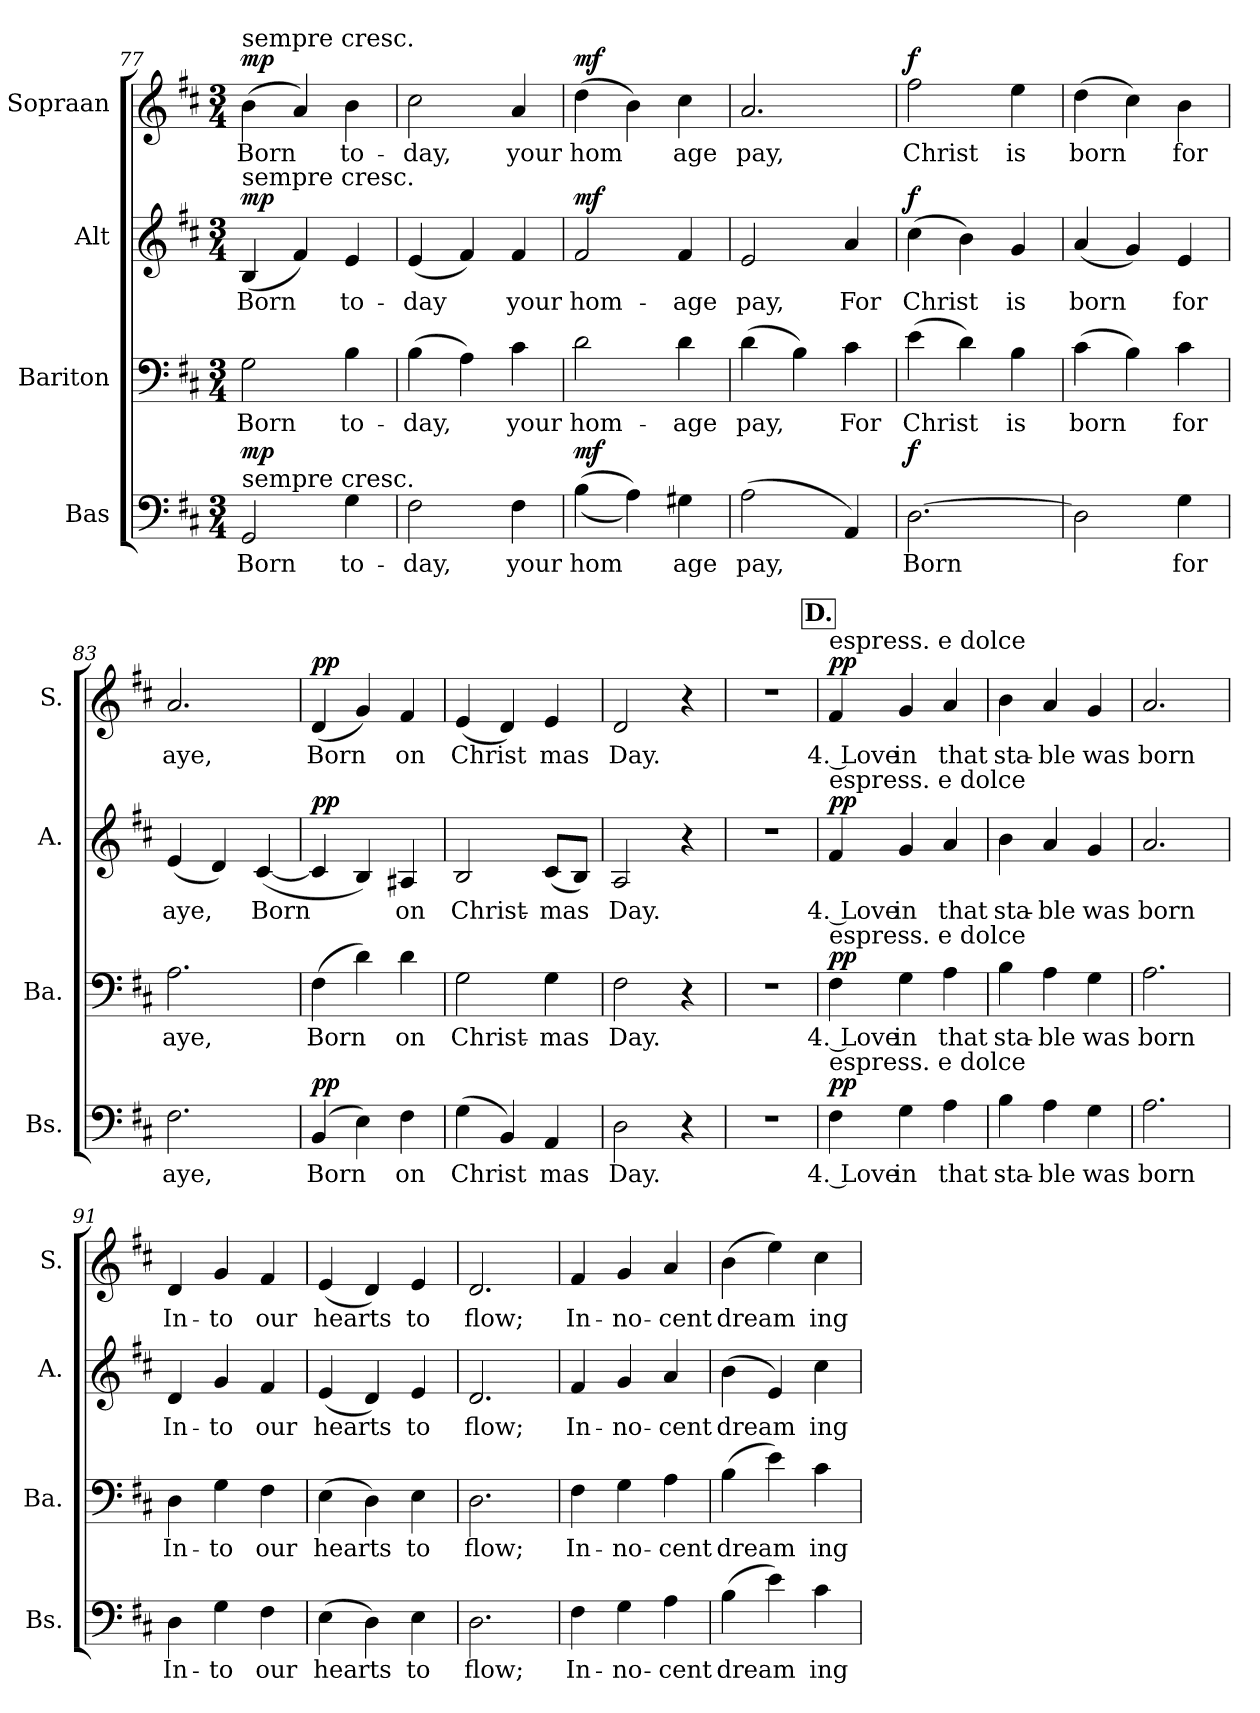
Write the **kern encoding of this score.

**kern	**text	**dynam	**kern	**text	**dynam	**kern	**text	**dynam	**kern	**text	**dynam
*part4	*part4	*part4	*part3	*part3	*part3	*part2	*part2	*part2	*part1	*part1	*part1
*staff4	*staff4	*staff4	*staff3	*staff3	*staff3	*staff2	*staff2	*staff2	*staff1	*staff1	*staff1
*I"Bas	*	*	*I"Bariton	*	*	*I"Alt	*	*	*I"Sopraan	*	*
*I'Bs.	*	*	*I'Ba.	*	*	*I'A.	*	*	*I'S.	*	*
*clefF4	*	*	*clefF4	*	*	*clefG2	*	*	*clefG2	*	*
*k[f#c#]	*	*	*k[f#c#]	*	*	*k[f#c#]	*	*	*k[f#c#]	*	*
*M3/4	*	*	*M3/4	*	*	*M3/4	*	*	*M3/4	*	*
=77	=77	=77	=77	=77	=77	=77	=77	=77	=77	=77	=77
!	!	!	!	!	!	!	!	!	!LO:TX:a:t=sempre cresc.	!	!
!	!	!	!	!	!	!LO:TX:a:t=sempre cresc.	!	!	!	!	!
!LO:TX:a:t=sempre cresc.	!	!	!	!	!	!	!	!	!	!	!
!	!LO:LY:b	!LO:DY:a	!	!LO:LY:b	!	!	!LO:LY:b	!LO:DY:a	!	!LO:LY:b	!LO:DY:a
2GG/	Born	mp	2G\	Born	.	(<4B/	Born	mp	(>4b\	Born	mp
.	.	.	.	.	.	4f#/)	.	.	4a/)	.	.
!	!LO:LY:b	!	!	!LO:LY:b	!	!	!LO:LY:b	!	!	!LO:LY:b	!
4G\	to-	.	4B\	to-	.	4e/	to-	.	4b\	to-	.
=78	=78	=78	=78	=78	=78	=78	=78	=78	=78	=78	=78
!	!LO:LY:b	!	!	!LO:LY:b	!	!	!LO:LY:b	!	!	!LO:LY:b	!
2F#\	-day,	.	(>4B\	-day,	.	(<4e/	-day	.	2cc#\	-day,	.
.	.	.	4A\)	.	.	4f#/)	.	.	.	.	.
!	!LO:LY:b	!	!	!LO:LY:b	!	!	!LO:LY:b	!	!	!LO:LY:b	!
4F#\	your	.	4c#\	your	.	4f#/	your	.	4a/	your	.
=79	=79	=79	=79	=79	=79	=79	=79	=79	=79	=79	=79
!	!LO:LY:b	!LO:DY:a	!	!LO:LY:b	!	!	!LO:LY:b	!LO:DY:a	!	!LO:LY:b	!LO:DY:a
(>(>4B\	hom	mf	2d\	hom-	.	2f#/	hom-	mf	(>4dd\	-hom	mf
4A\))	.	.	.	.	.	.	.	.	4b\)	.	.
!	!LO:LY:b	!	!	!LO:LY:b	!	!	!LO:LY:b	!	!	!LO:LY:b	!
4G#X\	age	.	4d\	-age	.	4f#/	-age	.	4cc#\	age	.
=80	=80	=80	=80	=80	=80	=80	=80	=80	=80	=80	=80
!	!LO:LY:b	!	!	!LO:LY:b	!	!	!LO:LY:b	!	!	!LO:LY:b	!
(>2A\	pay,	.	(>4d\	pay,	.	2e/	pay,	.	2.a/	pay,	.
.	.	.	4B\)	.	.	.	.	.	.	.	.
!	!	!	!	!LO:LY:b	!	!	!LO:LY:b	!	!	!	!
4AA/)	.	.	4c#\	For	.	4a/	For	.	.	.	.
!!LO:LB:g=z
=81	=81	=81	=81	=81	=81	=81	=81	=81	=81	=81	=81
!	!LO:LY:b	!LO:DY:a	!	!LO:LY:b	!	!	!LO:LY:b	!LO:DY:a	!	!LO:LY:b	!LO:DY:a
[2.D\	Born	f	(>4e\	Christ	.	(>4cc#\	Christ	f	2ff#\	Christ	f
.	.	.	4d\)	.	.	4b\)	.	.	.	.	.
!	!	!	!	!LO:LY:b	!	!	!LO:LY:b	!	!	!LO:LY:b	!
.	.	.	4B\	is	.	4g/	is	.	4ee\	is	.
=82	=82	=82	=82	=82	=82	=82	=82	=82	=82	=82	=82
!	!	!	!	!LO:LY:b	!	!	!LO:LY:b	!	!	!LO:LY:b	!
2D\]	.	.	(>4c#\	born	.	(<4a/	born	.	(>4dd\	born	.
.	.	.	4B\)	.	.	4g/)	.	.	4cc#\)	.	.
!	!LO:LY:b	!	!	!LO:LY:b	!	!	!LO:LY:b	!	!	!LO:LY:b	!
4G\	for	.	4c#\	for	.	4e/	for	.	4b\	for	.
=83	=83	=83	=83	=83	=83	=83	=83	=83	=83	=83	=83
!	!LO:LY:b	!	!	!LO:LY:b	!	!	!LO:LY:b	!	!	!LO:LY:b	!
2.F#\	aye,	.	2.A\	aye,	.	(<4e/	aye,	.	2.a/	aye,	.
.	.	.	.	.	.	4d/)	.	.	.	.	.
!	!	!	!	!	!	!	!LO:LY:b	!	!	!	!
.	.	.	.	.	.	(<[4c#/	Born	.	.	.	.
=84	=84	=84	=84	=84	=84	=84	=84	=84	=84	=84	=84
!	!LO:LY:b	!LO:DY:a	!	!LO:LY:b	!	!	!	!LO:DY:a	!	!LO:LY:b	!LO:DY:a
(>4BB/	Born	pp	(>4F#\	Born	.	4c#/]	.	pp	(<4d/	Born	pp
4E\)	.	.	4d\)	.	.	4B/)	.	.	4g/)	.	.
!	!LO:LY:b	!	!	!LO:LY:b	!	!	!LO:LY:b	!	!	!LO:LY:b	!
4F#\	on	.	4d\	on	.	4A#X/	on	.	4f#/	on	.
=85	=85	=85	=85	=85	=85	=85	=85	=85	=85	=85	=85
!	!LO:LY:b	!	!	!LO:LY:b	!	!	!LO:LY:b	!	!	!LO:LY:b	!
(>4G\	Christ	.	2G\	Christ-	.	2B/	Christ-	.	(<4e/	Christ	.
4BB/)	.	.	.	.	.	.	.	.	4d/)	.	.
!	!LO:LY:b	!	!	!LO:LY:b	!	!	!LO:LY:b	!	!	!LO:LY:b	!
4AA/	mas	.	4G\	-mas	.	(<8c#/L	-mas	.	4e/	mas	.
.	.	.	.	.	.	8B/J)	.	.	.	.	.
=86	=86	=86	=86	=86	=86	=86	=86	=86	=86	=86	=86
!	!LO:LY:b	!	!	!LO:LY:b	!	!	!LO:LY:b	!	!	!LO:LY:b	!
2D\	Day.	.	2F#\	Day.	.	2A/	Day.	.	2d/	Day.	.
4r	.	.	4r	.	.	4r	.	.	4r	.	.
=87	=87	=87	=87	=87	=87	=87	=87	=87	=87	=87	=87
2.r	.	.	2.r	.	.	2.r	.	.	2.r	.	.
!!LO:PB:g=z
!!LO:REH:place=s1:a:B:fs=14:t=D.
=88	=88	=88	=88	=88	=88	=88	=88	=88	=88	=88	=88
!	!	!	!	!	!	!	!	!	!LO:TX:a:t=espress. e dolce	!	!
!	!	!	!	!	!	!LO:TX:a:t=espress. e dolce	!	!	!	!	!
!	!	!	!LO:TX:a:t=espress. e dolce	!	!	!	!	!	!	!	!
!LO:TX:a:t=espress. e dolce	!	!	!	!	!	!	!	!	!	!	!
!	!LO:LY:b	!LO:DY:a	!	!LO:LY:b	!LO:DY:a	!	!LO:LY:b	!LO:DY:a	!	!LO:LY:b	!LO:DY:a
4F#\	4. Love	pp	4F#\	4. Love	pp	4f#/	4. Love	pp	4f#/	4. Love	pp
!	!LO:LY:b	!	!	!LO:LY:b	!	!	!LO:LY:b	!	!	!LO:LY:b	!
4G\	in	.	4G\	in	.	4g/	in	.	4g/	in	.
!	!LO:LY:b	!	!	!LO:LY:b	!	!	!LO:LY:b	!	!	!LO:LY:b	!
4A\	that	.	4A\	that	.	4a/	that	.	4a/	that	.
=89	=89	=89	=89	=89	=89	=89	=89	=89	=89	=89	=89
!	!LO:LY:b	!	!	!LO:LY:b	!	!	!LO:LY:b	!	!	!LO:LY:b	!
4B\	sta-	.	4B\	sta-	.	4b\	sta-	.	4b\	sta-	.
!	!LO:LY:b	!	!	!LO:LY:b	!	!	!LO:LY:b	!	!	!LO:LY:b	!
4A\	-ble	.	4A\	-ble	.	4a/	-ble	.	4a/	-ble	.
!	!LO:LY:b	!	!	!LO:LY:b	!	!	!LO:LY:b	!	!	!LO:LY:b	!
4G\	was	.	4G\	was	.	4g/	was	.	4g/	was	.
=90	=90	=90	=90	=90	=90	=90	=90	=90	=90	=90	=90
!	!LO:LY:b	!	!	!LO:LY:b	!	!	!LO:LY:b	!	!	!LO:LY:b	!
2.A\	born	.	2.A\	born	.	2.a/	born	.	2.a/	born	.
=91	=91	=91	=91	=91	=91	=91	=91	=91	=91	=91	=91
!	!LO:LY:b	!	!	!LO:LY:b	!	!	!LO:LY:b	!	!	!LO:LY:b	!
4D\	In-	.	4D\	In-	.	4d/	In-	.	4d/	In-	.
!	!LO:LY:b	!	!	!LO:LY:b	!	!	!LO:LY:b	!	!	!LO:LY:b	!
4G\	-to	.	4G\	-to	.	4g/	-to	.	4g/	-to	.
!	!LO:LY:b	!	!	!LO:LY:b	!	!	!LO:LY:b	!	!	!LO:LY:b	!
4F#\	our	.	4F#\	our	.	4f#/	our	.	4f#/	our	.
=92	=92	=92	=92	=92	=92	=92	=92	=92	=92	=92	=92
!	!LO:LY:b	!	!	!LO:LY:b	!	!	!LO:LY:b	!	!	!LO:LY:b	!
(>4E\	hearts	.	(>4E\	hearts	.	(<4e/	hearts	.	(<4e/	hearts	.
4D\)	.	.	4D\)	.	.	4d/)	.	.	4d/)	.	.
!	!LO:LY:b	!	!	!LO:LY:b	!	!	!LO:LY:b	!	!	!LO:LY:b	!
4E\	to	.	4E\	to	.	4e/	to	.	4e/	to	.
=93	=93	=93	=93	=93	=93	=93	=93	=93	=93	=93	=93
!	!LO:LY:b	!	!	!LO:LY:b	!	!	!LO:LY:b	!	!	!LO:LY:b	!
2.D\	flow;	.	2.D\	flow;	.	2.d/	flow;	.	2.d/	flow;	.
!!LO:LB:g=z
=94	=94	=94	=94	=94	=94	=94	=94	=94	=94	=94	=94
!	!LO:LY:b	!	!	!LO:LY:b	!	!	!LO:LY:b	!	!	!LO:LY:b	!
4F#\	In-	.	4F#\	In-	.	4f#/	In-	.	4f#/	In-	.
!	!LO:LY:b	!	!	!LO:LY:b	!	!	!LO:LY:b	!	!	!LO:LY:b	!
4G\	-no-	.	4G\	-no-	.	4g/	-no-	.	4g/	-no-	.
!	!LO:LY:b	!	!	!LO:LY:b	!	!	!LO:LY:b	!	!	!LO:LY:b	!
4A\	-cent	.	4A\	-cent	.	4a/	-cent	.	4a/	-cent	.
=95	=95	=95	=95	=95	=95	=95	=95	=95	=95	=95	=95
!	!LO:LY:b	!	!	!LO:LY:b	!	!	!LO:LY:b	!	!	!LO:LY:b	!
(>4B\	dream	.	(>4B\	dream	.	(>4b\	dream	.	(>4b\	dream	.
4e\)	.	.	4e\)	.	.	4e/)	.	.	4ee\)	.	.
!	!LO:LY:b	!	!	!LO:LY:b	!	!	!LO:LY:b	!	!	!LO:LY:b	!
4c#\	ing	.	4c#\	ing	.	4cc#\	ing	.	4cc#\	ing	.
=	=	=	=	=	=	=	=	=	=	=	=
*-	*-	*-	*-	*-	*-	*-	*-	*-	*-	*-	*-
